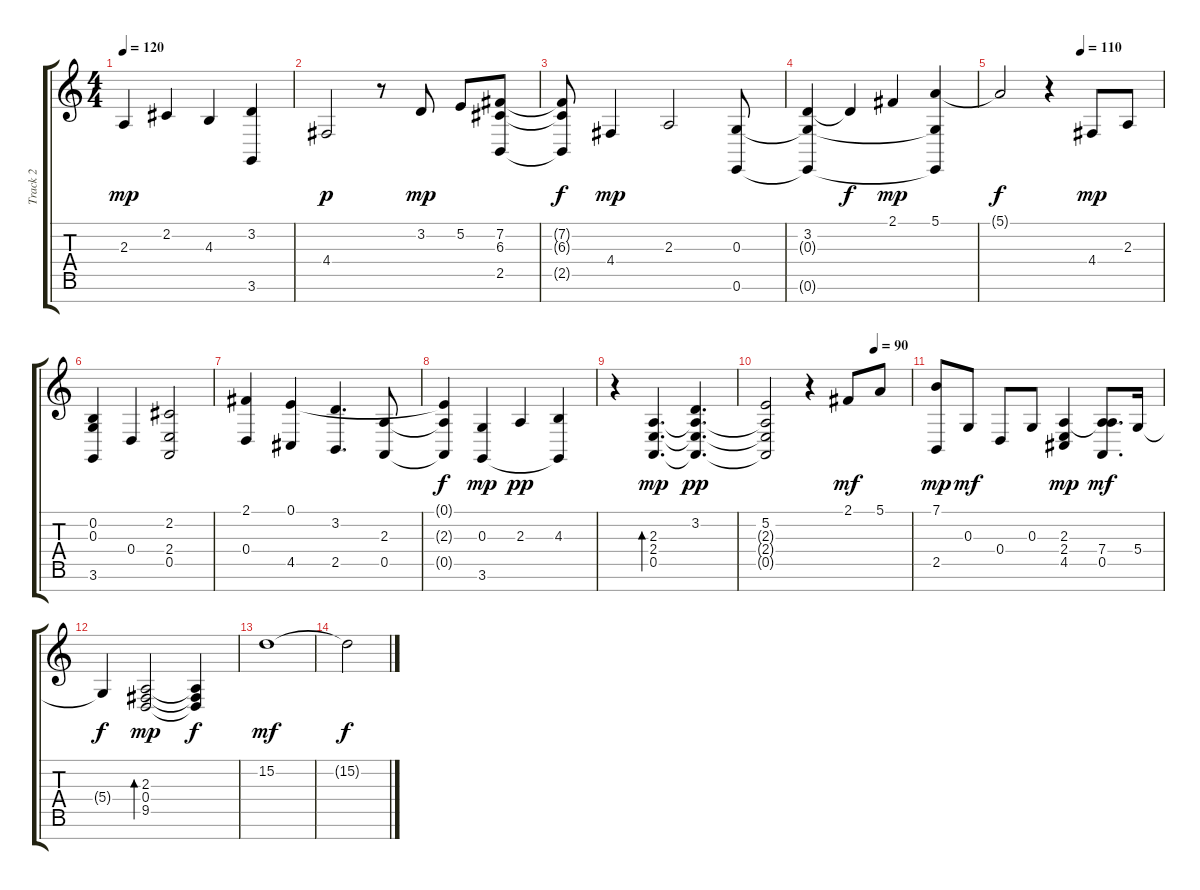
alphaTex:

\track ("Track 2" "Track 2") {instrument pad1newage}
\staff {score tabs}
\tuning (E4 B3 G3 D3 A2 E2 B1) {hide}
\ts (4 4)
\tempo 120
\clef g2
\ks c
2.3.4{dy mp} 2.2.4 4.3.4 (3.2 3.6).4 |
4.4.2{dy p} r.8 3.2.8{dy mp} 5.2.8 (7.2 6.3 2.5).8 |
(7.2{t} 6.3{t} 2.5{t}).8{dy f} 4.4.4{dy mp} 2.3.2 (0.3 0.6).8 |
(3.2 0.3{t} 0.6{t}).4 3.2{t}.4{dy f} 2.1.4{dy mp} (5.1 0.3{t} 0.6{t}).4 |
\tempo (110 0.5)
5.1{t}.2{dy f} r.4 4.4.8{dy mp} 2.3.8 |
(0.2 0.3 3.6).4 0.4.4 (2.2 2.4 0.5).2 |
(2.1 0.4).4 (0.1 4.5).4 (3.2 2.5).4{d} (2.3 0.5).8 |
(0.1{t} 2.3{t} 0.5{t}).4{dy f} (0.3 3.6).4{dy mp} 2.3.4{dy pp} (4.3 3.6{t}).4 |
r.4 (2.3 2.4 0.5).4{d bd 480 dy mp} (3.2 2.3{t} 2.4{t} 0.5{t}).4{d dy pp} |
\tempo (90 0.75)
(5.2 2.3{t} 2.4{t} 0.5{t}).2 r.4 2.1.8{dy mf} 5.1.8 |
(7.1 2.5).8{dy mp} 0.3.8{dy mf} 0.4.8 0.3.8 (2.3 2.4 4.5).4{dy mp} (2.3{t} 7.4 0.5).8{d dy mf} 5.4.16 |
5.4{t}.4{dy f} (2.3 0.4 9.5).2{bd 480 dy mp} (2.3{t} 0.4{t} 9.5{t}).4{dy f} |
15.2.1{dy mf} |
15.2{t}.2{dy f}
